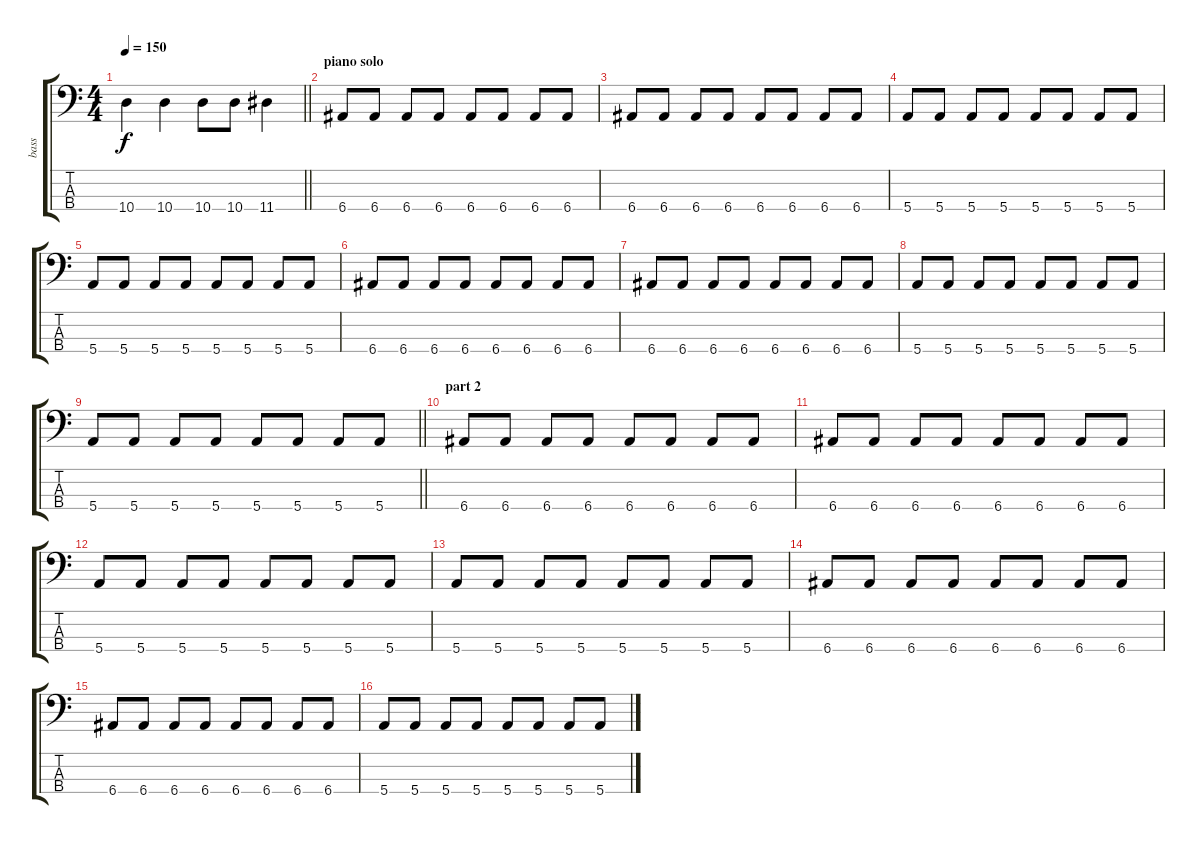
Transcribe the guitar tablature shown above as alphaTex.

\track ("bass" "bass") {instrument electricbasspick}
\staff {score tabs}
\tuning (G2 D2 A1 E1) {hide}
\ts (4 4)
\tempo 150
\clef f4
\barLineRight lightlight
\ks c
10.4.4{dy f} 10.4.4 10.4.8 10.4.8 11.4.4 |
\section ("" "piano solo")
6.4.8 6.4.8 6.4.8 6.4.8 6.4.8 6.4.8 6.4.8 6.4.8 |
6.4.8 6.4.8 6.4.8 6.4.8 6.4.8 6.4.8 6.4.8 6.4.8 |
5.4.8 5.4.8 5.4.8 5.4.8 5.4.8 5.4.8 5.4.8 5.4.8 |
5.4.8 5.4.8 5.4.8 5.4.8 5.4.8 5.4.8 5.4.8 5.4.8 |
6.4.8 6.4.8 6.4.8 6.4.8 6.4.8 6.4.8 6.4.8 6.4.8 |
6.4.8 6.4.8 6.4.8 6.4.8 6.4.8 6.4.8 6.4.8 6.4.8 |
5.4.8 5.4.8 5.4.8 5.4.8 5.4.8 5.4.8 5.4.8 5.4.8 |
\barLineRight lightlight
5.4.8 5.4.8 5.4.8 5.4.8 5.4.8 5.4.8 5.4.8 5.4.8 |
\section ("" "part 2")
6.4.8 6.4.8 6.4.8 6.4.8 6.4.8 6.4.8 6.4.8 6.4.8 |
6.4.8 6.4.8 6.4.8 6.4.8 6.4.8 6.4.8 6.4.8 6.4.8 |
5.4.8 5.4.8 5.4.8 5.4.8 5.4.8 5.4.8 5.4.8 5.4.8 |
5.4.8 5.4.8 5.4.8 5.4.8 5.4.8 5.4.8 5.4.8 5.4.8 |
6.4.8 6.4.8 6.4.8 6.4.8 6.4.8 6.4.8 6.4.8 6.4.8 |
6.4.8 6.4.8 6.4.8 6.4.8 6.4.8 6.4.8 6.4.8 6.4.8 |
5.4.8 5.4.8 5.4.8 5.4.8 5.4.8 5.4.8 5.4.8 5.4.8
